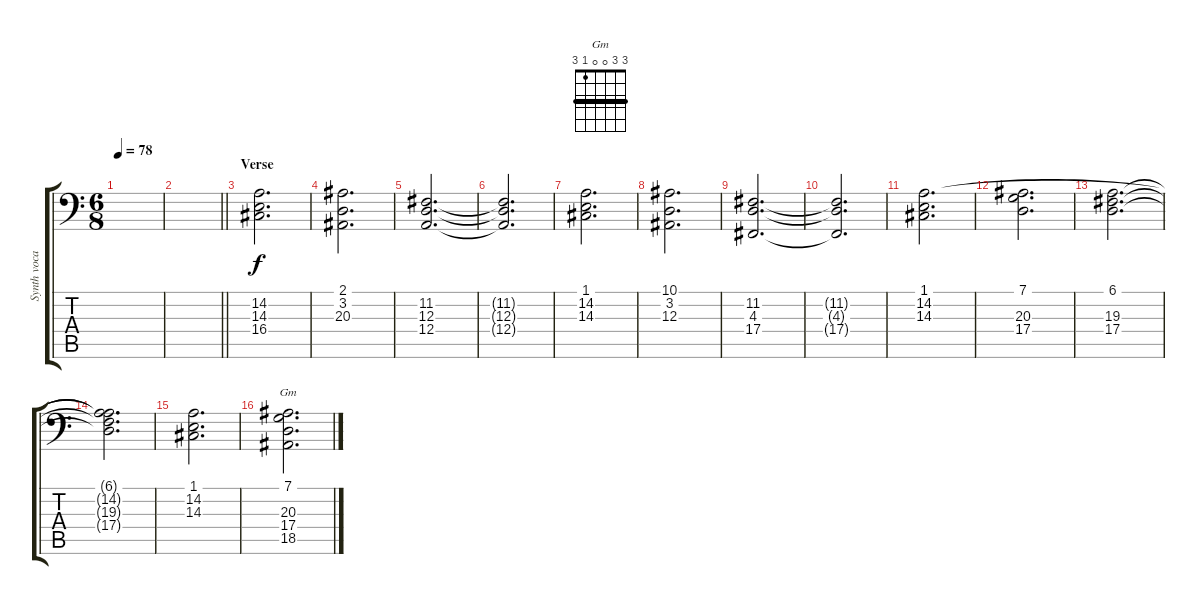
\track ("Synth vocals" "Synth voca") {instrument choiraahs}
\staff {score tabs}
\tuning (C3 G2 D2 A1 E1 B0) {hide}
\chord ("Gm" 3 3 0 0 1 3) {barre 3}
\ts (6 8)
\tempo 78
\clef f4
\ks c
|
\barLineRight lightlight
|
\section ("" "Verse")
(14.2 14.3 16.4).2{d} |
(2.1 3.2 20.3).2{d} |
(11.2 12.3 12.4).2{d} |
(11.2{t} 12.3{t} 12.4{t}).2{d} |
(1.1 14.2 14.3).2{d} |
(10.1 3.2 12.3).2{d} |
(11.2 4.3 17.4).2{d} |
(11.2{t} 4.3{t} 17.4{t}).2{d} |
(1.1 14.2 14.3).2{d} |
(7.1 20.3 17.4).2{d} |
(6.1 19.3 17.4).2{d} |
(6.1{t} 14.2{t} 19.3{t} 17.4{t}).2{d} |
(1.1 14.2 14.3).2{d} |
(7.1 20.3 17.4 18.5).2{d ch "Gm"}
